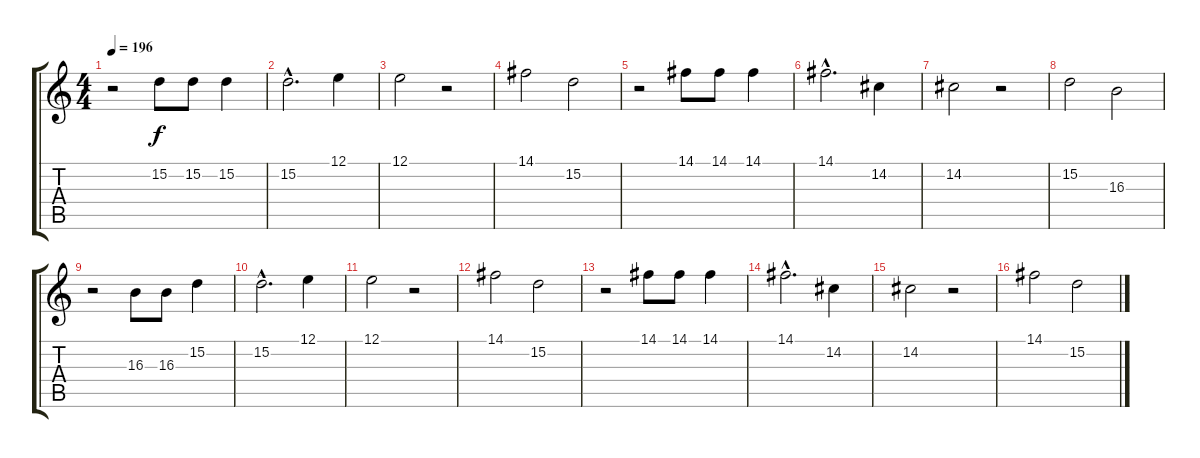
\track "" {instrument fx5brightness}
\staff {score tabs}
\tuning (E4 B3 G3 D3 A2 E2) {hide}
\ts (4 4)
\tempo 196
\clef g2
\ks c
r.2{dy f} 15.2.8 15.2.8 15.2.4 |
15.2{hac}.2{d} 12.1.4 |
12.1.2 r.2 |
14.1.2 15.2.2 |
r.2 14.1.8 14.1.8 14.1.4 |
14.1{hac}.2{d} 14.2.4 |
14.2.2 r.2 |
15.2.2 16.3.2 |
r.2 16.3.8 16.3.8 15.2.4 |
15.2{hac}.2{d} 12.1.4 |
12.1.2 r.2 |
14.1.2 15.2.2 |
r.2 14.1.8 14.1.8 14.1.4 |
14.1{hac}.2{d} 14.2.4 |
14.2.2 r.2 |
14.1.2 15.2.2
